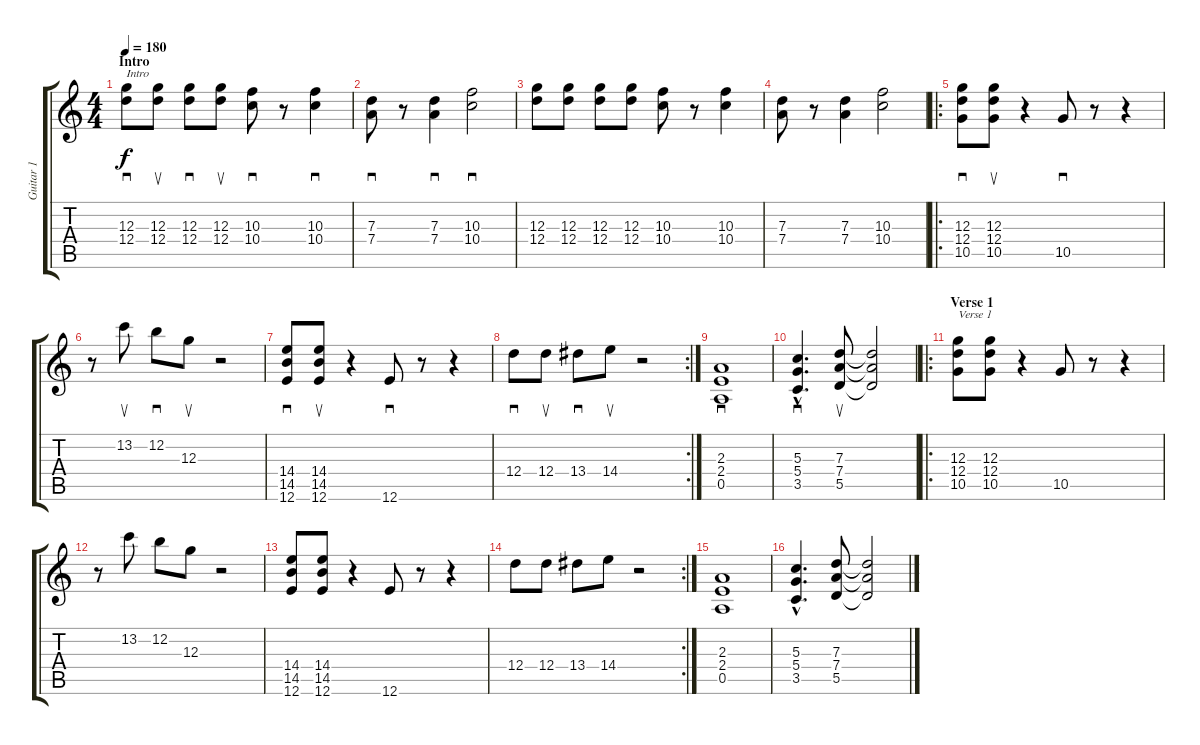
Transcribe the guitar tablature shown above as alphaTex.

\track ("Guitar 1" "Guitar 1") {instrument distortionguitar}
\staff {score tabs}
\tuning (E4 B3 G3 D3 A2 E2) {hide}
\ts (4 4)
\section ("" "Intro")
\tempo 180
\clef g2
\ks c
(12.3 12.4).8{sd txt "Intro" dy f instrument distortionguitar} (12.3 12.4).8{su} (12.3 12.4).8{sd} (12.3 12.4).8{su} (10.3 10.4).8{sd} r.8 (10.3 10.4).4{sd} |
(7.3 7.4).8{sd} r.8 (7.3 7.4).4{sd} (10.3 10.4).2{sd} |
(12.3 12.4).8 (12.3 12.4).8 (12.3 12.4).8 (12.3 12.4).8 (10.3 10.4).8 r.8 (10.3 10.4).4 |
(7.3 7.4).8 r.8 (7.3 7.4).4 (10.3 10.4).2 |
\ro
(12.3 12.4 10.5).8{sd} (12.3 12.4 10.5).8{su} r.4 10.5.8{sd} r.8 r.4 |
r.8 13.2.8{su} 12.2.8{sd} 12.3.8{su} r.2 |
(14.4 14.5 12.6).8{sd} (14.4 14.5 12.6).8{su} r.4 12.6.8{sd} r.8 r.4 |
\rc 2
12.4.8{sd} 12.4.8{su} 13.4.8{sd} 14.4.8{su} r.2 |
(2.3 2.4 0.5).1{sd} |
(5.3{hac} 5.4{hac} 3.5{hac}).4{d sd} (7.3 7.4 5.5).8{su} (7.3{t} 7.4{t} 5.5{t}).2 |
\ro
\section ("" "Verse 1")
(12.3 12.4 10.5).8{txt "Verse 1"} (12.3 12.4 10.5).8 r.4 10.5.8 r.8 r.4 |
r.8 13.2.8 12.2.8 12.3.8 r.2 |
(14.4 14.5 12.6).8 (14.4 14.5 12.6).8 r.4 12.6.8 r.8 r.4 |
\rc 2
12.4.8 12.4.8 13.4.8 14.4.8 r.2 |
(2.3 2.4 0.5).1 |
(5.3{hac} 5.4{hac} 3.5{hac}).4{d} (7.3 7.4 5.5).8 (7.3{t} 7.4{t} 5.5{t}).2
